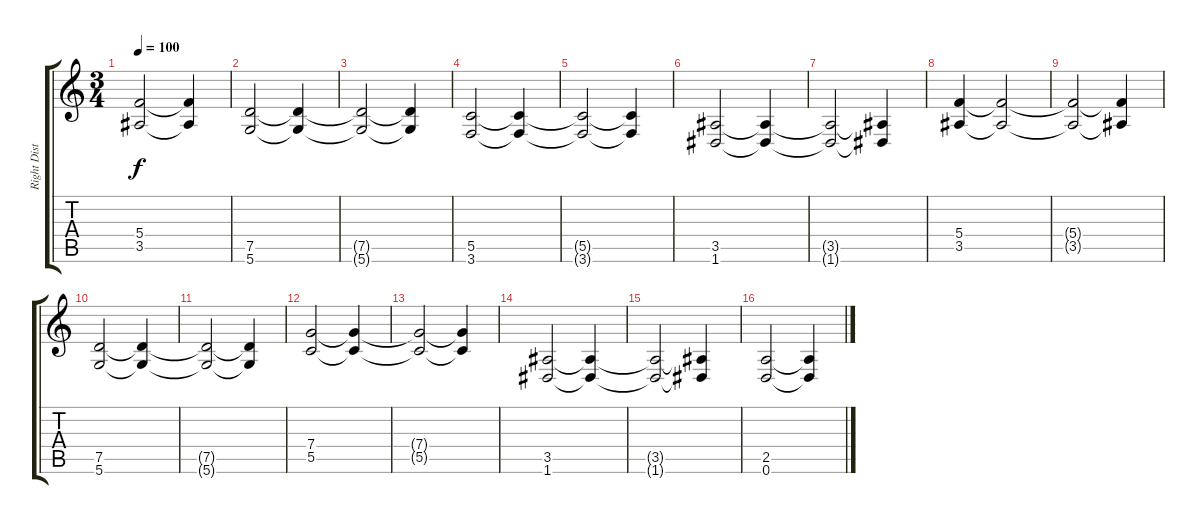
\track ("Right Dist. Guitar" "Right Dist") {instrument distortionguitar}
\staff {score tabs}
\tuning (D4 A3 F3 C3 G2 D2) {hide}
\ts (3 4)
\tempo 100
\clef g2
\ks c
(5.4{t} 3.5{t}).2{dy f} (5.4{t} 3.5{t}).4 |
(7.5 5.6).2 (7.5{t} 5.6{t}).4 |
(7.5{t} 5.6{t}).2 (7.5{t} 5.6{t}).4 |
(5.5 3.6).2 (5.5{t} 3.6{t}).4 |
(5.5{t} 3.6{t}).2 (5.5{t} 3.6{t}).4 |
(3.5 1.6).2 (3.5{t} 1.6{t}).4 |
(3.5{t} 1.6{t}).2 (3.5{t} 1.6{t}).4 |
(5.4 3.5).4 (5.4{t} 3.5{t}).2 |
(5.4{t} 3.5{t}).2 (5.4{t} 3.5{t}).4 |
(7.5 5.6).2 (7.5{t} 5.6{t}).4 |
(7.5{t} 5.6{t}).2 (7.5{t} 5.6{t}).4 |
(7.4 5.5).2 (7.4{t} 5.5{t}).4 |
(7.4{t} 5.5{t}).2 (7.4{t} 5.5{t}).4 |
(3.5 1.6).2 (3.5{t} 1.6{t}).4 |
(3.5{t} 1.6{t}).2 (3.5{t} 1.6{t}).4 |
(2.5 0.6).2 (2.5{t} 0.6{t}).4
